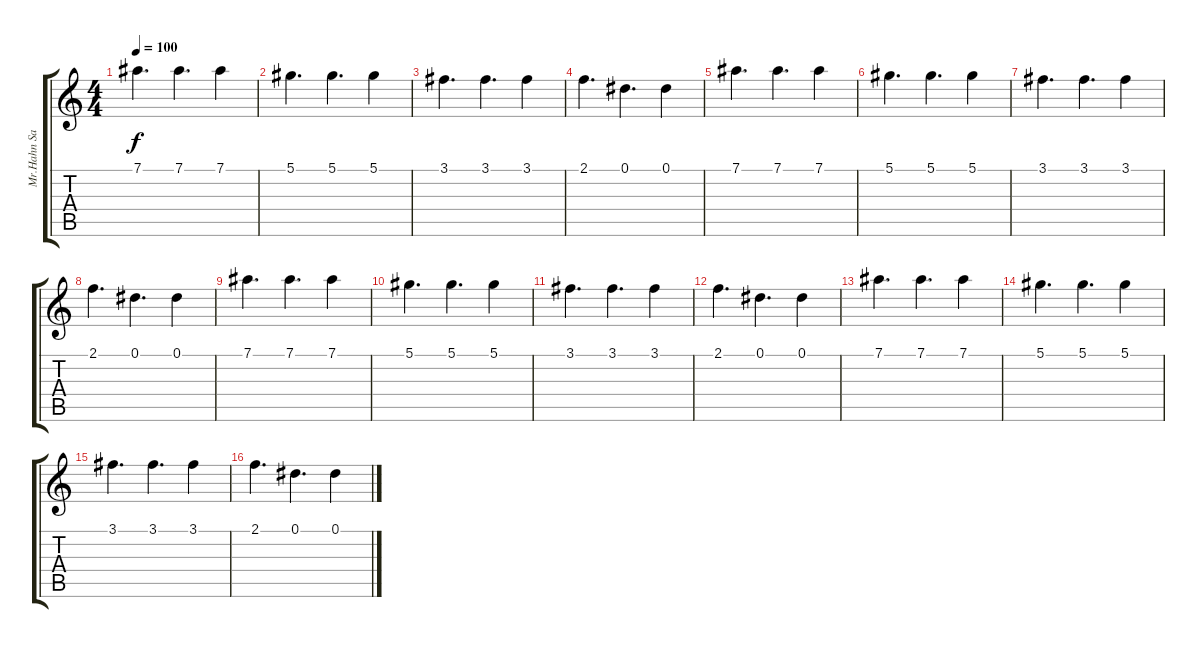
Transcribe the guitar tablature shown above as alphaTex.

\track ("Mr.Hahn Sampler4" "Mr.Hahn Sa") {instrument distortionguitar}
\staff {score tabs}
\tuning (Eb4 Bb3 Gb3 Db3 Ab2 Db2) {hide}
\ts (4 4)
\tempo 100
\clef g2
\ks c
7.1.4{d dy f volume 13 instrument electricguitarjazz} 7.1.4{d} 7.1.4 |
5.1.4{d} 5.1.4{d} 5.1.4 |
3.1.4{d} 3.1.4{d} 3.1.4 |
2.1.4{d} 0.1.4{d} 0.1.4 |
7.1.4{d volume 13 instrument electricguitarjazz} 7.1.4{d} 7.1.4 |
5.1.4{d} 5.1.4{d} 5.1.4 |
3.1.4{d} 3.1.4{d} 3.1.4 |
2.1.4{d} 0.1.4{d} 0.1.4 |
7.1.4{d volume 13 instrument electricguitarjazz} 7.1.4{d} 7.1.4 |
5.1.4{d} 5.1.4{d} 5.1.4 |
3.1.4{d} 3.1.4{d} 3.1.4 |
2.1.4{d} 0.1.4{d} 0.1.4 |
7.1.4{d volume 14 instrument electricguitarjazz} 7.1.4{d} 7.1.4 |
5.1.4{d} 5.1.4{d} 5.1.4 |
3.1.4{d} 3.1.4{d} 3.1.4 |
2.1.4{d} 0.1.4{d} 0.1.4
